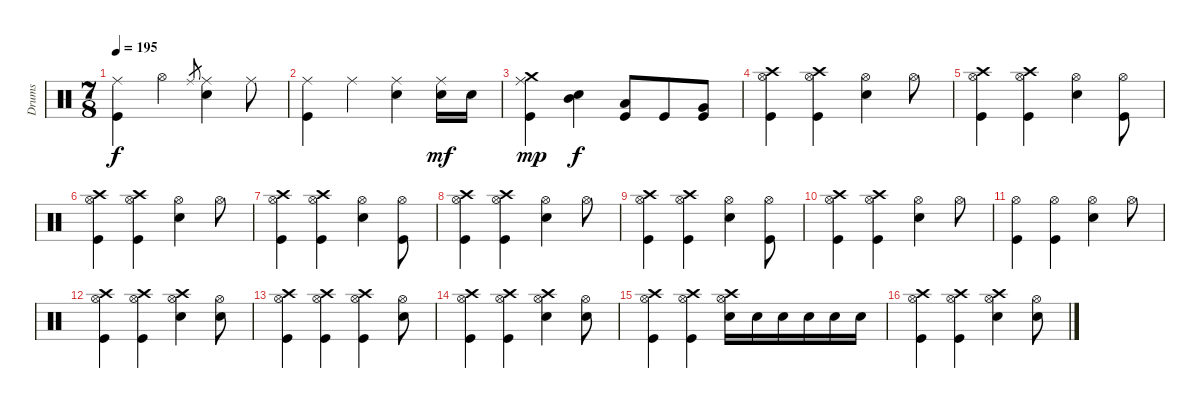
\track ("Drums" "Drums") {instrument percussion}
\staff {score}
\articulation defaults
\ts (7 8)
\tempo 195
\clef neutral
\ks c
("Ride (middle)" "Kick (hit)").4{dy f} "Hi-Hat (open)".4 "Ride (middle)".8{gr} ("Ride (middle)" "Electric Snare (hit)").4 "Ride (middle)".8 |
("Ride (middle)" "Kick (hit)").4 "Ride (middle)".4 ("Ride (middle)" "Electric Snare (hit)").4 ("Ride (middle)" "Electric Snare (hit)").16{dy mf} "Electric Snare (hit)".16 |
("Crash medium (hit)" "Ride (middle)" "Kick (hit)").4{dy mp} ("Electric Snare (hit)" "Mid Tom (hit)").4{dy f} ("Kick (hit)" "Low Tom (hit)").8 "Kick (hit)".8 ("Very Low Tom (hit)" "Kick (hit)").8 |
("Hi-Hat (open)" "Crash high (hit)" "Kick (hit)").4 ("Hi-Hat (open)" "Crash high (hit)" "Kick (hit)").4 ("Hi-Hat (open)" "Electric Snare (hit)").4 "Hi-Hat (open)".8 |
("Hi-Hat (open)" "Crash high (hit)" "Kick (hit)").4 ("Hi-Hat (open)" "Crash high (hit)" "Kick (hit)").4 ("Hi-Hat (open)" "Electric Snare (hit)").4 ("Hi-Hat (open)" "Kick (hit)").8 |
("Hi-Hat (open)" "Crash high (hit)" "Kick (hit)").4 ("Hi-Hat (open)" "Crash high (hit)" "Kick (hit)").4 ("Hi-Hat (open)" "Electric Snare (hit)").4 "Hi-Hat (open)".8 |
("Hi-Hat (open)" "Crash high (hit)" "Kick (hit)").4 ("Hi-Hat (open)" "Crash high (hit)" "Kick (hit)").4 ("Hi-Hat (open)" "Electric Snare (hit)").4 ("Hi-Hat (open)" "Kick (hit)").8 |
("Hi-Hat (open)" "Crash high (hit)" "Kick (hit)").4 ("Hi-Hat (open)" "Crash high (hit)" "Kick (hit)").4 ("Hi-Hat (open)" "Electric Snare (hit)").4 "Hi-Hat (open)".8 |
("Hi-Hat (open)" "Crash high (hit)" "Kick (hit)").4 ("Hi-Hat (open)" "Crash high (hit)" "Kick (hit)").4 ("Hi-Hat (open)" "Electric Snare (hit)").4 ("Hi-Hat (open)" "Kick (hit)").8 |
("Hi-Hat (open)" "Crash high (hit)" "Kick (hit)").4 ("Hi-Hat (open)" "Crash high (hit)" "Kick (hit)").4 ("Hi-Hat (open)" "Electric Snare (hit)").4 "Hi-Hat (open)".8 |
("Hi-Hat (open)" "Kick (hit)").4 ("Hi-Hat (open)" "Kick (hit)").4 ("Hi-Hat (open)" "Electric Snare (hit)").4 "Hi-Hat (open)".8 |
("Crash high (hit)" "Hi-Hat (open)" "Kick (hit)").4 ("Crash high (hit)" "Hi-Hat (open)" "Kick (hit)").4 ("Crash high (hit)" "Hi-Hat (open)" "Electric Snare (hit)").4 ("Hi-Hat (open)" "Electric Snare (hit)").8 |
("Crash high (hit)" "Hi-Hat (open)" "Kick (hit)").4 ("Crash high (hit)" "Hi-Hat (open)" "Kick (hit)").4 ("Crash high (hit)" "Hi-Hat (open)" "Kick (hit)").4 ("Hi-Hat (open)" "Electric Snare (hit)").8 |
("Crash high (hit)" "Hi-Hat (open)" "Kick (hit)").4 ("Crash high (hit)" "Hi-Hat (open)" "Kick (hit)").4 ("Crash high (hit)" "Hi-Hat (open)" "Electric Snare (hit)").4 ("Hi-Hat (open)" "Electric Snare (hit)").8 |
("Crash high (hit)" "Hi-Hat (open)" "Kick (hit)").4 ("Crash high (hit)" "Hi-Hat (open)" "Kick (hit)").4 ("Crash high (hit)" "Hi-Hat (open)" "Electric Snare (hit)").16 "Electric Snare (hit)".16 "Electric Snare (hit)".16 "Electric Snare (hit)".16 "Electric Snare (hit)".16 "Electric Snare (hit)".16 |
("Crash high (hit)" "Hi-Hat (open)" "Kick (hit)").4 ("Crash high (hit)" "Hi-Hat (open)" "Kick (hit)").4 ("Crash high (hit)" "Hi-Hat (open)" "Electric Snare (hit)").4 ("Hi-Hat (open)" "Electric Snare (hit)").8
